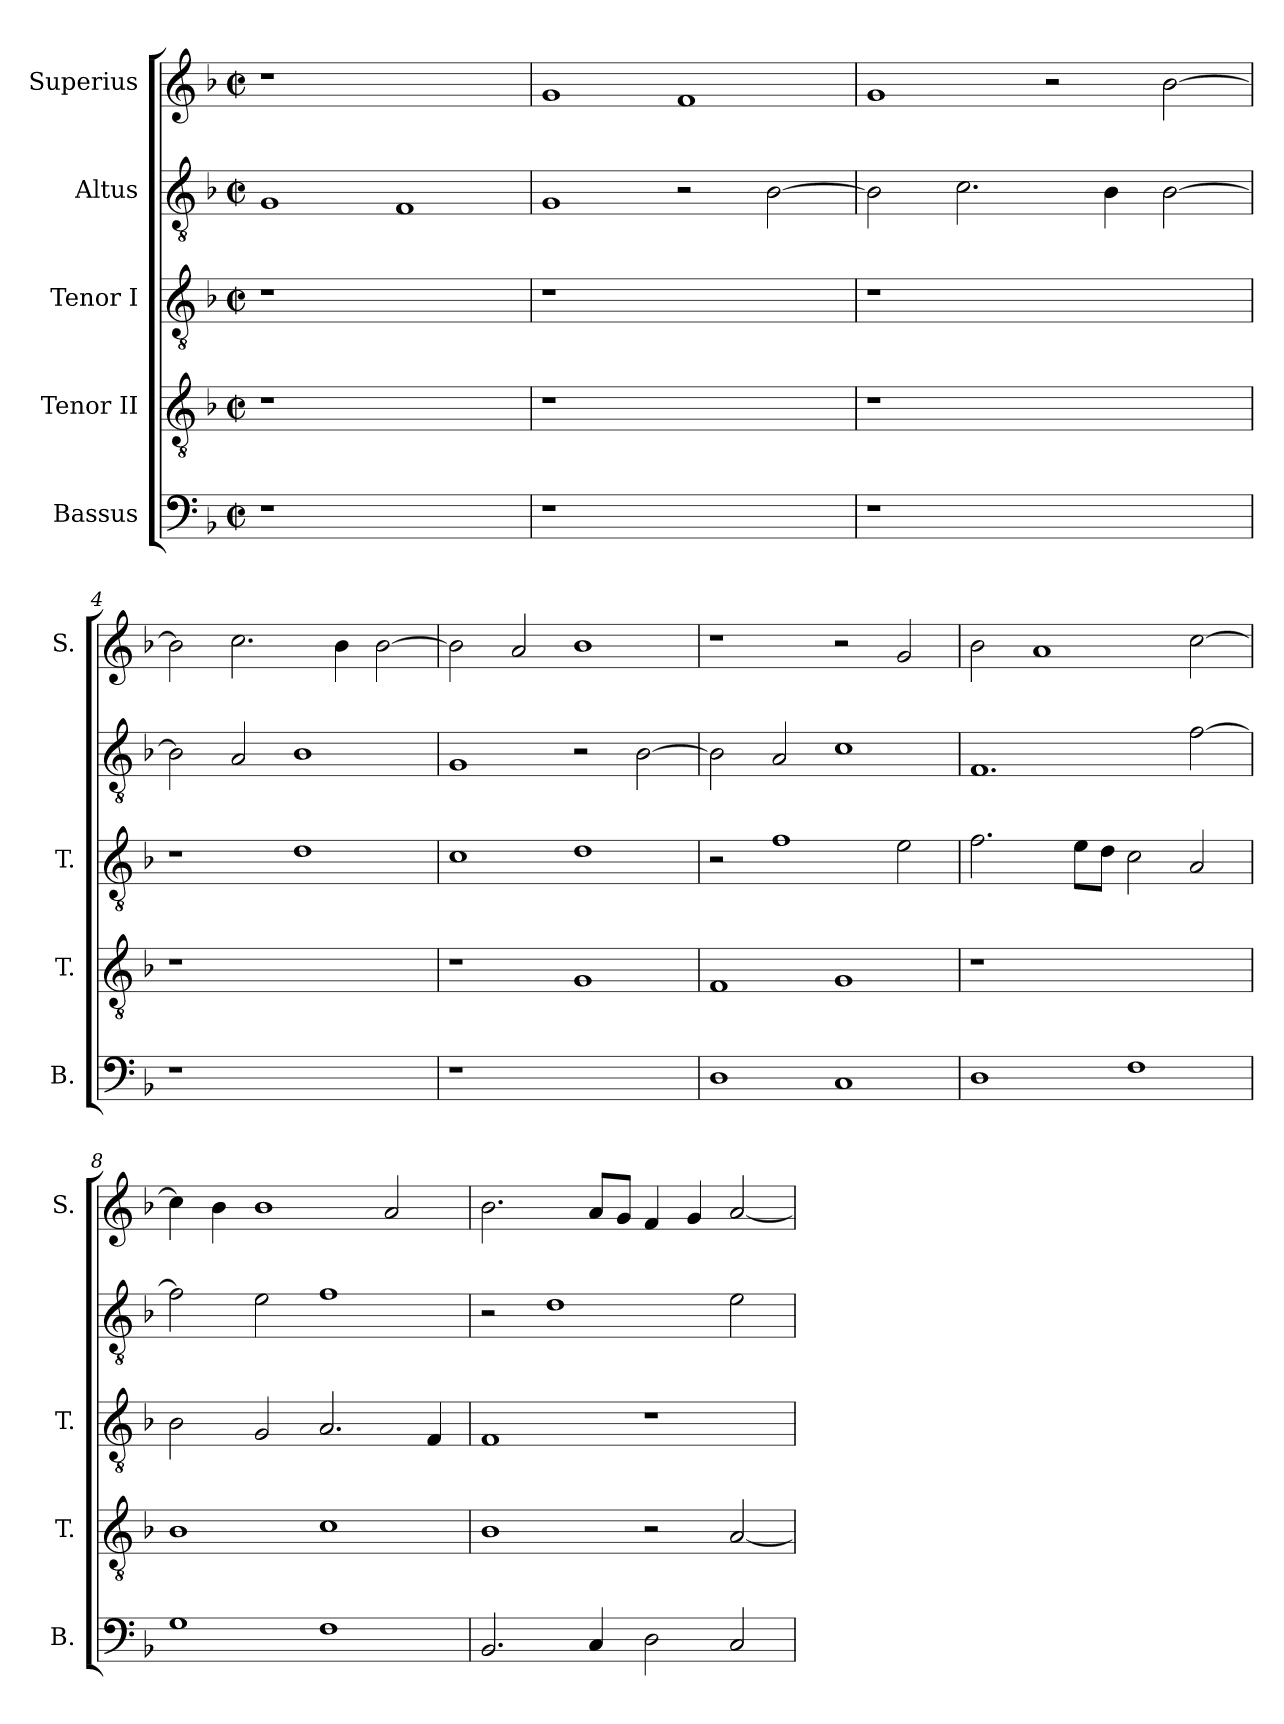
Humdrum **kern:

**kern	**kern	**kern	**kern	**kern
*part5	*part4	*part3	*part2	*part1
*staff5	*staff4	*staff3	*staff2	*staff1
*I"Bassus	*I"Tenor II	*I"Tenor I	*I"Altus	*I"Superius
*I'B.	*I'T.	*I'T.	*	*I'S.
!!LO:PB:g=z
*clefF4	*clefGv2	*clefGv2	*clefGv2	*clefG2
*	*ITrd7c12	*ITrd7c12	*ITrd7c12	*
*k[b-]	*k[b-]	*k[b-]	*k[b-]	*k[b-]
*F:	*F:	*F:	*F:	*F:
*M2/2	*M2/2	*M2/2	*M2/2	*M2/2
*met(c|)	*met(c|)	*met(c|)	*met(c|)	*met(c|)
=1	=1	=1	=1	=1
!LO:N:vis=1	!LO:N:vis=1	!LO:N:vis=1	!	!LO:N:vis=1
1r	1r	1r	1GGi	1r
1ryy	1ryy	1ryy	1FFi	1ryy
=2	=2	=2	=2	=2
!LO:N:vis=1	!LO:N:vis=1	!LO:N:vis=1	!	!
1r	1r	1r	1GGi	1gi
1ryy	1ryy	1ryy	2r	1fi
.	.	.	[>2BB-i\	.
=3	=3	=3	=3	=3
!LO:N:vis=1	!LO:N:vis=1	!LO:N:vis=1	!	!
1r	1r	1r	2BB-i\]	1gi
.	.	.	2.Ci\	.
1ryy	1ryy	1ryy	.	2r
.	.	.	4BB-i\	.
.	.	.	[>2BB-i\	[>2b-i\
=4	=4	=4	=4	=4
!LO:N:vis=1	!LO:N:vis=1	!	!	!
1r	1r	1r	2BB-i\]	2b-i\]
.	.	.	2AAi/	2.cci\
1ryy	1ryy	1Di	1BB-i	.
.	.	.	.	4b-i\
.	.	.	.	[>2b-i\
=5	=5	=5	=5	=5
!LO:N:vis=1	!	!	!	!
1r	1r	1Ci	1GGi	2b-i\]
.	.	.	.	2ai/
1ryy	1GGi	1Di	2r	1b-i
.	.	.	[>2BB-i\	.
!!LO:LB:g=z
=6	=6	=6	=6	=6
1Di	1FFi	2r	2BB-i\]	1r
.	.	1Fi	2AAi/	.
1Ci	1GGi	.	1Ci	2r
.	.	2Ei\	.	2gi/
=7	=7	=7	=7	=7
!	!LO:N:vis=1	!	!	!
1Di	1r	2.Fi\	1.FFi	2b-i\
.	.	.	.	1ai
.	.	8Ei\L	.	.
.	.	8Di\J	.	.
1Fi	1ryy	2Ci\	.	.
.	.	2AAi/	[>2Fi\	[>2cci\
=8	=8	=8	=8	=8
1Gi	1BB-i	2BB-i\	2Fi\]	4cci\]
.	.	.	.	4b-i\
.	.	2GGi/	2Ei\	1b-i
1Fi	1Ci	2.AAi/	1Fi	.
.	.	.	.	2ai/
.	.	4FFi/	.	.
=9	=9	=9	=9	=9
2.BB-i/	1BB-i	1FFi	2r	2.b-i\
.	.	.	1Di	.
4Ci/	.	.	.	8ai/L
.	.	.	.	8gi/J
2Di\	2r	1r	.	4fi/
.	.	.	.	4gi/
2Ci/	[<2AAi/	.	2Ei\	[<2ai/
=	=	=	=	=
*-	*-	*-	*-	*-
